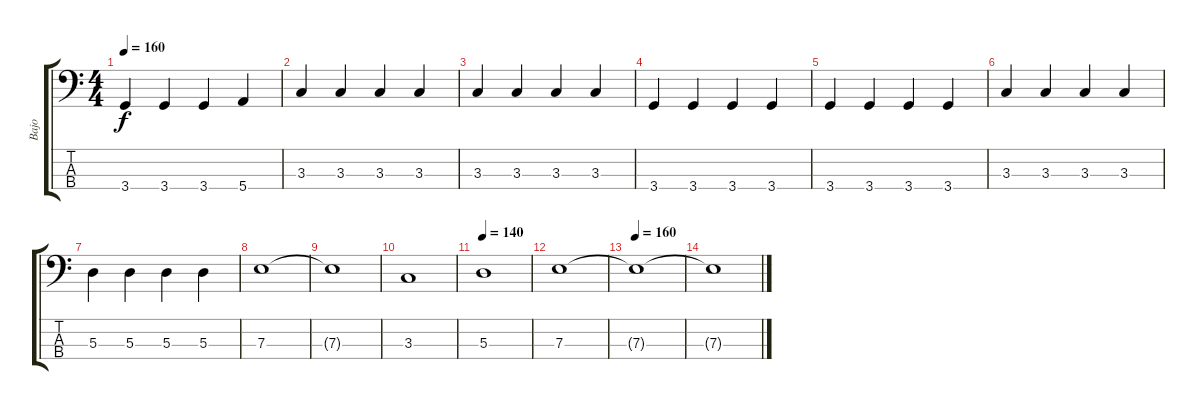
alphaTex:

\track ("Bajo" "Bajo") {instrument electricbassfinger}
\staff {score tabs}
\tuning (G2 D2 A1 E1) {hide}
\ts (4 4)
\tempo 160
\clef f4
\ks c
3.4.4{dy f} 3.4.4 3.4.4 5.4.4 |
3.3.4 3.3.4 3.3.4 3.3.4 |
3.3.4 3.3.4 3.3.4 3.3.4 |
3.4.4 3.4.4 3.4.4 3.4.4 |
3.4.4 3.4.4 3.4.4 3.4.4 |
3.3.4 3.3.4 3.3.4 3.3.4 |
5.3.4 5.3.4 5.3.4 5.3.4 |
7.3.1 |
7.3{t}.1 |
3.3.1 |
\tempo 140
5.3.1 |
7.3.1 |
\tempo 160
7.3{t}.1{volume 0} |
7.3{t}.1
